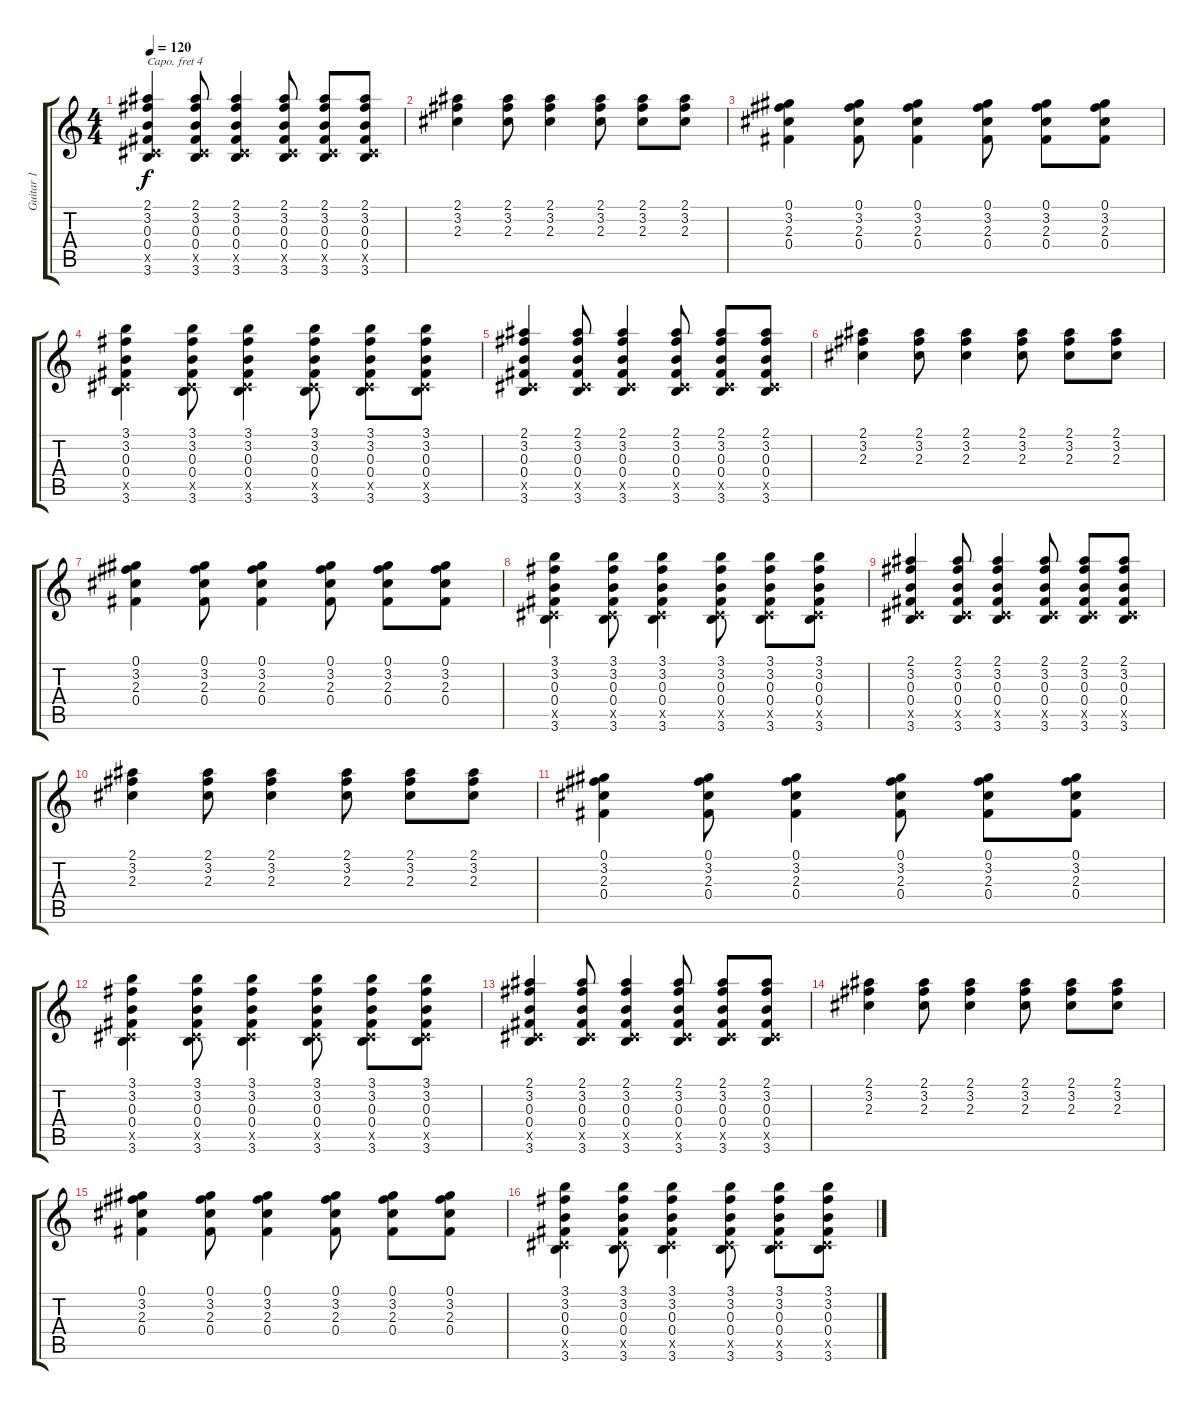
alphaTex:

\track ("Guitar 1" "Guitar 1") {instrument electricguitarjazz}
\staff {score tabs}
\capo 4
\tuning (E4 B3 G3 D3 A2 E2) {hide}
\ts (4 4)
\tempo 120
\clef g2
\ks c
(2.1 3.2 0.3 0.4 0.5{x} 3.6).4{dy f} (2.1 3.2 0.3 0.4 0.5{x} 3.6).8 (2.1 3.2 0.3 0.4 0.5{x} 3.6).4 (2.1 3.2 0.3 0.4 0.5{x} 3.6).8 (2.1 3.2 0.3 0.4 0.5{x} 3.6).8 (2.1 3.2 0.3 0.4 0.5{x} 3.6).8 |
(2.1 3.2 2.3).4 (2.1 3.2 2.3).8 (2.1 3.2 2.3).4 (2.1 3.2 2.3).8 (2.1 3.2 2.3).8 (2.1 3.2 2.3).8 |
(0.1 3.2 2.3 0.4).4 (0.1 3.2 2.3 0.4).8 (0.1 3.2 2.3 0.4).4 (0.1 3.2 2.3 0.4).8 (0.1 3.2 2.3 0.4).8 (0.1 3.2 2.3 0.4).8 |
(3.1 3.2 0.3 0.4 0.5{x} 3.6).4 (3.1 3.2 0.3 0.4 0.5{x} 3.6).8 (3.1 3.2 0.3 0.4 0.5{x} 3.6).4 (3.1 3.2 0.3 0.4 0.5{x} 3.6).8 (3.1 3.2 0.3 0.4 0.5{x} 3.6).8 (3.1 3.2 0.3 0.4 0.5{x} 3.6).8 |
(2.1 3.2 0.3 0.4 0.5{x} 3.6).4 (2.1 3.2 0.3 0.4 0.5{x} 3.6).8 (2.1 3.2 0.3 0.4 0.5{x} 3.6).4 (2.1 3.2 0.3 0.4 0.5{x} 3.6).8 (2.1 3.2 0.3 0.4 0.5{x} 3.6).8 (2.1 3.2 0.3 0.4 0.5{x} 3.6).8 |
(2.1 3.2 2.3).4 (2.1 3.2 2.3).8 (2.1 3.2 2.3).4 (2.1 3.2 2.3).8 (2.1 3.2 2.3).8 (2.1 3.2 2.3).8 |
(0.1 3.2 2.3 0.4).4 (0.1 3.2 2.3 0.4).8 (0.1 3.2 2.3 0.4).4 (0.1 3.2 2.3 0.4).8 (0.1 3.2 2.3 0.4).8 (0.1 3.2 2.3 0.4).8 |
(3.1 3.2 0.3 0.4 0.5{x} 3.6).4 (3.1 3.2 0.3 0.4 0.5{x} 3.6).8 (3.1 3.2 0.3 0.4 0.5{x} 3.6).4 (3.1 3.2 0.3 0.4 0.5{x} 3.6).8 (3.1 3.2 0.3 0.4 0.5{x} 3.6).8 (3.1 3.2 0.3 0.4 0.5{x} 3.6).8 |
(2.1 3.2 0.3 0.4 0.5{x} 3.6).4 (2.1 3.2 0.3 0.4 0.5{x} 3.6).8 (2.1 3.2 0.3 0.4 0.5{x} 3.6).4 (2.1 3.2 0.3 0.4 0.5{x} 3.6).8 (2.1 3.2 0.3 0.4 0.5{x} 3.6).8 (2.1 3.2 0.3 0.4 0.5{x} 3.6).8 |
(2.1 3.2 2.3).4 (2.1 3.2 2.3).8 (2.1 3.2 2.3).4 (2.1 3.2 2.3).8 (2.1 3.2 2.3).8 (2.1 3.2 2.3).8 |
(0.1 3.2 2.3 0.4).4 (0.1 3.2 2.3 0.4).8 (0.1 3.2 2.3 0.4).4 (0.1 3.2 2.3 0.4).8 (0.1 3.2 2.3 0.4).8 (0.1 3.2 2.3 0.4).8 |
(3.1 3.2 0.3 0.4 0.5{x} 3.6).4 (3.1 3.2 0.3 0.4 0.5{x} 3.6).8 (3.1 3.2 0.3 0.4 0.5{x} 3.6).4 (3.1 3.2 0.3 0.4 0.5{x} 3.6).8 (3.1 3.2 0.3 0.4 0.5{x} 3.6).8 (3.1 3.2 0.3 0.4 0.5{x} 3.6).8 |
(2.1 3.2 0.3 0.4 0.5{x} 3.6).4 (2.1 3.2 0.3 0.4 0.5{x} 3.6).8 (2.1 3.2 0.3 0.4 0.5{x} 3.6).4 (2.1 3.2 0.3 0.4 0.5{x} 3.6).8 (2.1 3.2 0.3 0.4 0.5{x} 3.6).8 (2.1 3.2 0.3 0.4 0.5{x} 3.6).8 |
(2.1 3.2 2.3).4 (2.1 3.2 2.3).8 (2.1 3.2 2.3).4 (2.1 3.2 2.3).8 (2.1 3.2 2.3).8 (2.1 3.2 2.3).8 |
(0.1 3.2 2.3 0.4).4 (0.1 3.2 2.3 0.4).8 (0.1 3.2 2.3 0.4).4 (0.1 3.2 2.3 0.4).8 (0.1 3.2 2.3 0.4).8 (0.1 3.2 2.3 0.4).8 |
(3.1 3.2 0.3 0.4 0.5{x} 3.6).4 (3.1 3.2 0.3 0.4 0.5{x} 3.6).8 (3.1 3.2 0.3 0.4 0.5{x} 3.6).4 (3.1 3.2 0.3 0.4 0.5{x} 3.6).8 (3.1 3.2 0.3 0.4 0.5{x} 3.6).8 (3.1 3.2 0.3 0.4 0.5{x} 3.6).8
